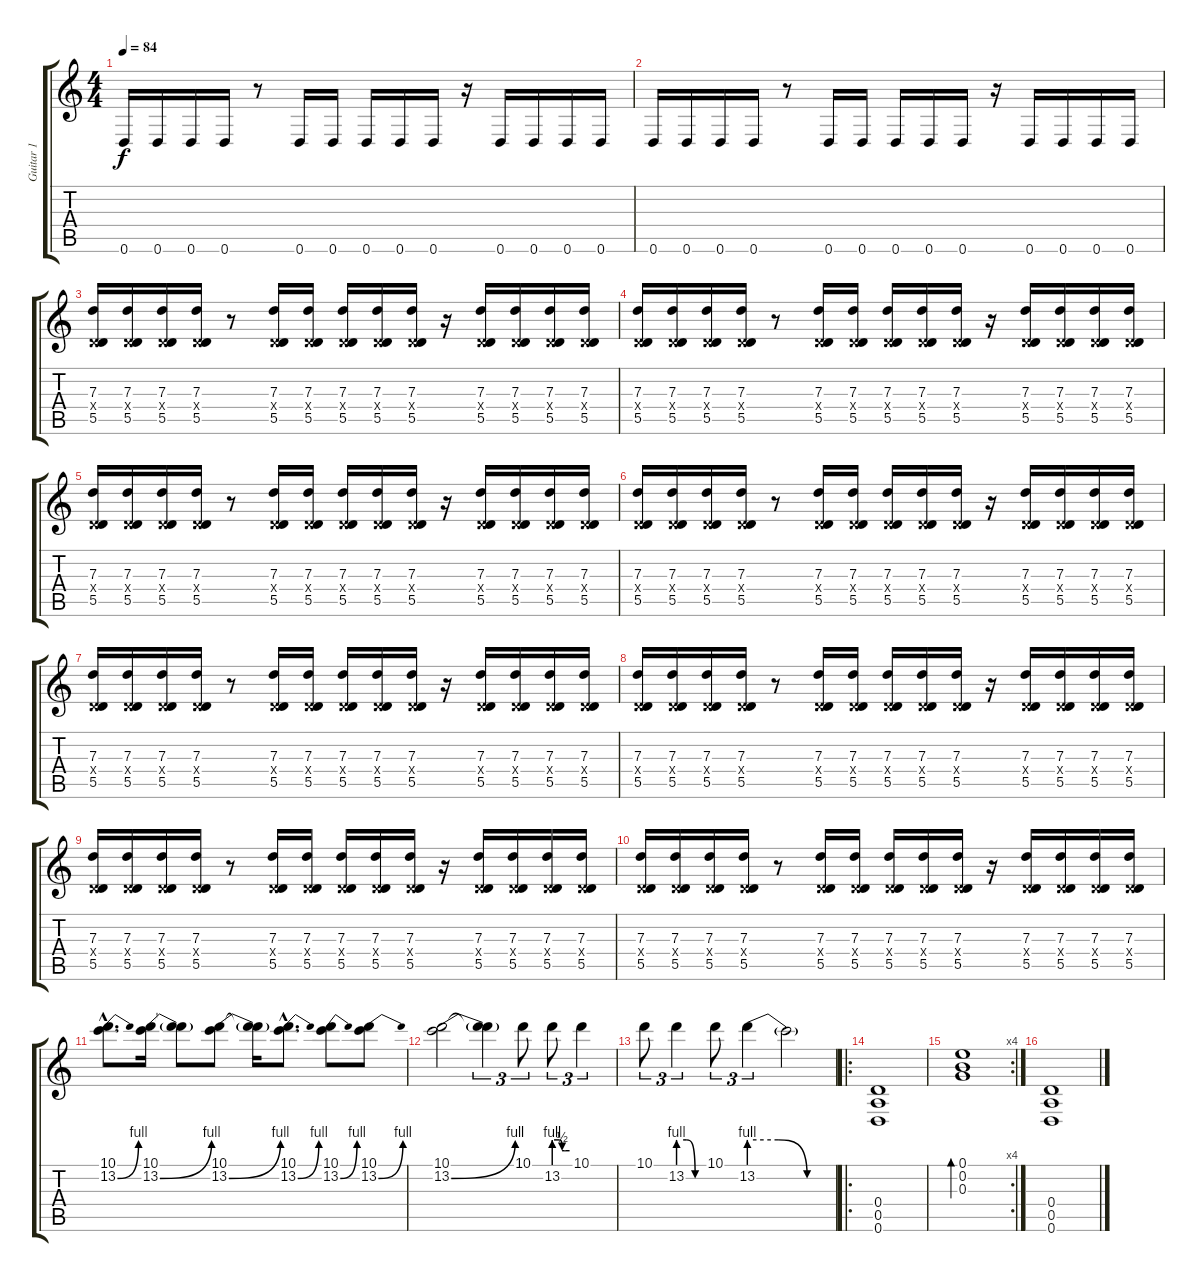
\track ("Guitar 1" "Guitar 1") {instrument distortionguitar}
\staff {score tabs}
\tuning (E4 B3 G3 D3 A2 D2) {hide}
\ts (4 4)
\tempo 84
\clef g2
\ks c
0.6.16{dy f} 0.6.16 0.6.16 0.6.16 r.8 0.6.16 0.6.16 0.6.16 0.6.16 0.6.16 r.16 0.6.16 0.6.16 0.6.16 0.6.16 |
0.6.16 0.6.16 0.6.16 0.6.16 r.8 0.6.16 0.6.16 0.6.16 0.6.16 0.6.16 r.16 0.6.16 0.6.16 0.6.16 0.6.16 |
(7.3 0.4{x} 5.5).16 (7.3 0.4{x} 5.5).16 (7.3 0.4{x} 5.5).16 (7.3 0.4{x} 5.5).16 r.8 (7.3 0.4{x} 5.5).16 (7.3 0.4{x} 5.5).16 (7.3 0.4{x} 5.5).16 (7.3 0.4{x} 5.5).16 (7.3 0.4{x} 5.5).16 r.16 (7.3 0.4{x} 5.5).16 (7.3 0.4{x} 5.5).16 (7.3 0.4{x} 5.5).16 (7.3 0.4{x} 5.5).16 |
(7.3 0.4{x} 5.5).16 (7.3 0.4{x} 5.5).16 (7.3 0.4{x} 5.5).16 (7.3 0.4{x} 5.5).16 r.8 (7.3 0.4{x} 5.5).16 (7.3 0.4{x} 5.5).16 (7.3 0.4{x} 5.5).16 (7.3 0.4{x} 5.5).16 (7.3 0.4{x} 5.5).16 r.16 (7.3 0.4{x} 5.5).16 (7.3 0.4{x} 5.5).16 (7.3 0.4{x} 5.5).16 (7.3 0.4{x} 5.5).16 |
(7.3 0.4{x} 5.5).16 (7.3 0.4{x} 5.5).16 (7.3 0.4{x} 5.5).16 (7.3 0.4{x} 5.5).16 r.8 (7.3 0.4{x} 5.5).16 (7.3 0.4{x} 5.5).16 (7.3 0.4{x} 5.5).16 (7.3 0.4{x} 5.5).16 (7.3 0.4{x} 5.5).16 r.16 (7.3 0.4{x} 5.5).16 (7.3 0.4{x} 5.5).16 (7.3 0.4{x} 5.5).16 (7.3 0.4{x} 5.5).16 |
(7.3 0.4{x} 5.5).16 (7.3 0.4{x} 5.5).16 (7.3 0.4{x} 5.5).16 (7.3 0.4{x} 5.5).16 r.8 (7.3 0.4{x} 5.5).16 (7.3 0.4{x} 5.5).16 (7.3 0.4{x} 5.5).16 (7.3 0.4{x} 5.5).16 (7.3 0.4{x} 5.5).16 r.16 (7.3 0.4{x} 5.5).16 (7.3 0.4{x} 5.5).16 (7.3 0.4{x} 5.5).16 (7.3 0.4{x} 5.5).16 |
(7.3 0.4{x} 5.5).16 (7.3 0.4{x} 5.5).16 (7.3 0.4{x} 5.5).16 (7.3 0.4{x} 5.5).16 r.8 (7.3 0.4{x} 5.5).16 (7.3 0.4{x} 5.5).16 (7.3 0.4{x} 5.5).16 (7.3 0.4{x} 5.5).16 (7.3 0.4{x} 5.5).16 r.16 (7.3 0.4{x} 5.5).16 (7.3 0.4{x} 5.5).16 (7.3 0.4{x} 5.5).16 (7.3 0.4{x} 5.5).16 |
(7.3 0.4{x} 5.5).16 (7.3 0.4{x} 5.5).16 (7.3 0.4{x} 5.5).16 (7.3 0.4{x} 5.5).16 r.8 (7.3 0.4{x} 5.5).16 (7.3 0.4{x} 5.5).16 (7.3 0.4{x} 5.5).16 (7.3 0.4{x} 5.5).16 (7.3 0.4{x} 5.5).16 r.16 (7.3 0.4{x} 5.5).16 (7.3 0.4{x} 5.5).16 (7.3 0.4{x} 5.5).16 (7.3 0.4{x} 5.5).16 |
(7.3 0.4{x} 5.5).16 (7.3 0.4{x} 5.5).16 (7.3 0.4{x} 5.5).16 (7.3 0.4{x} 5.5).16 r.8 (7.3 0.4{x} 5.5).16 (7.3 0.4{x} 5.5).16 (7.3 0.4{x} 5.5).16 (7.3 0.4{x} 5.5).16 (7.3 0.4{x} 5.5).16 r.16 (7.3 0.4{x} 5.5).16 (7.3 0.4{x} 5.5).16 (7.3 0.4{x} 5.5).16 (7.3 0.4{x} 5.5).16 |
(7.3 0.4{x} 5.5).16 (7.3 0.4{x} 5.5).16 (7.3 0.4{x} 5.5).16 (7.3 0.4{x} 5.5).16 r.8 (7.3 0.4{x} 5.5).16 (7.3 0.4{x} 5.5).16 (7.3 0.4{x} 5.5).16 (7.3 0.4{x} 5.5).16 (7.3 0.4{x} 5.5).16 r.16 (7.3 0.4{x} 5.5).16 (7.3 0.4{x} 5.5).16 (7.3 0.4{x} 5.5).16 (7.3 0.4{x} 5.5).16 |
(10.1{hac} 13.2{be (bend 0 0 60 4) hac}).8{d} (10.1 13.2{be (bend 0 0 60 4)}).16 (10.1{t} 13.2{t}).8 (10.1 13.2{be (bend 0 0 60 4)}).8 (10.1{t} 13.2{t}).16 (10.1{hac} 13.2{be (bend 0 0 60 4) hac}).8{d} (10.1 13.2{be (bend 0 0 60 4)}).8 (10.1 13.2{be (bend 0 0 60 4)}).8 |
(10.1 13.2{be (bend 0 0 60 4)}).2 (10.1{t} 13.2{t}).4{tu (3 2)} 10.1.8{tu (3 2)} 13.2{be (custom 0 4 20 4 31 2 40 2 45 2 60 2)}.8{tu (3 2)} 10.1.4{tu (3 2)} |
10.1.8{tu (3 2)} 13.2{be (custom 0 4 20 4 40 0 60 0)}.4{tu (3 2)} 10.1.8{tu (3 2)} 13.2{be (custom 0 4 20 4 40 0 60 0)}.4{tu (3 2)} 13.2{t}.2 |
\ro
(0.4 0.5 0.6).1 |
\rc 4
(0.1 0.2 0.3).1{bd 120} |
(0.4 0.5 0.6).1
